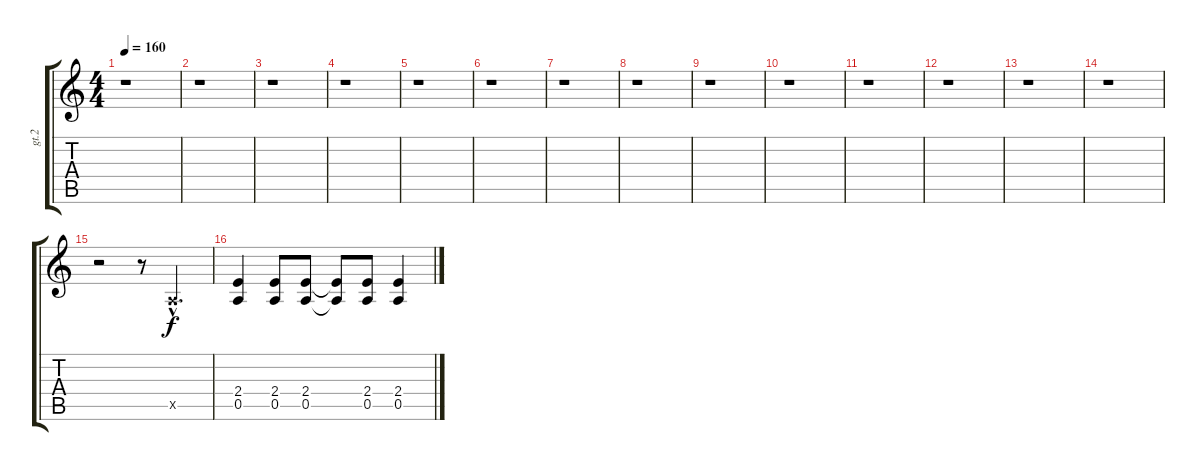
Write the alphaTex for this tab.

\track ("gt.2" "gt.2") {instrument distortionguitar}
\staff {score tabs}
\tuning (E4 B3 G3 D3 A2 E2) {hide}
\ts (4 4)
\tempo 160
\clef g2
\ks c
r.1{dy f} |
r.1 |
r.1 |
r.1 |
r.1 |
r.1 |
r.1 |
r.1 |
r.1 |
r.1 |
r.1 |
r.1 |
r.1 |
r.1 |
r.2 r.8 0.5{hac x}.4{d} |
(2.4 0.5).4 (2.4 0.5).8 (2.4 0.5).8 (2.4{t} 0.5{t}).8 (2.4 0.5).8 (2.4 0.5).4
